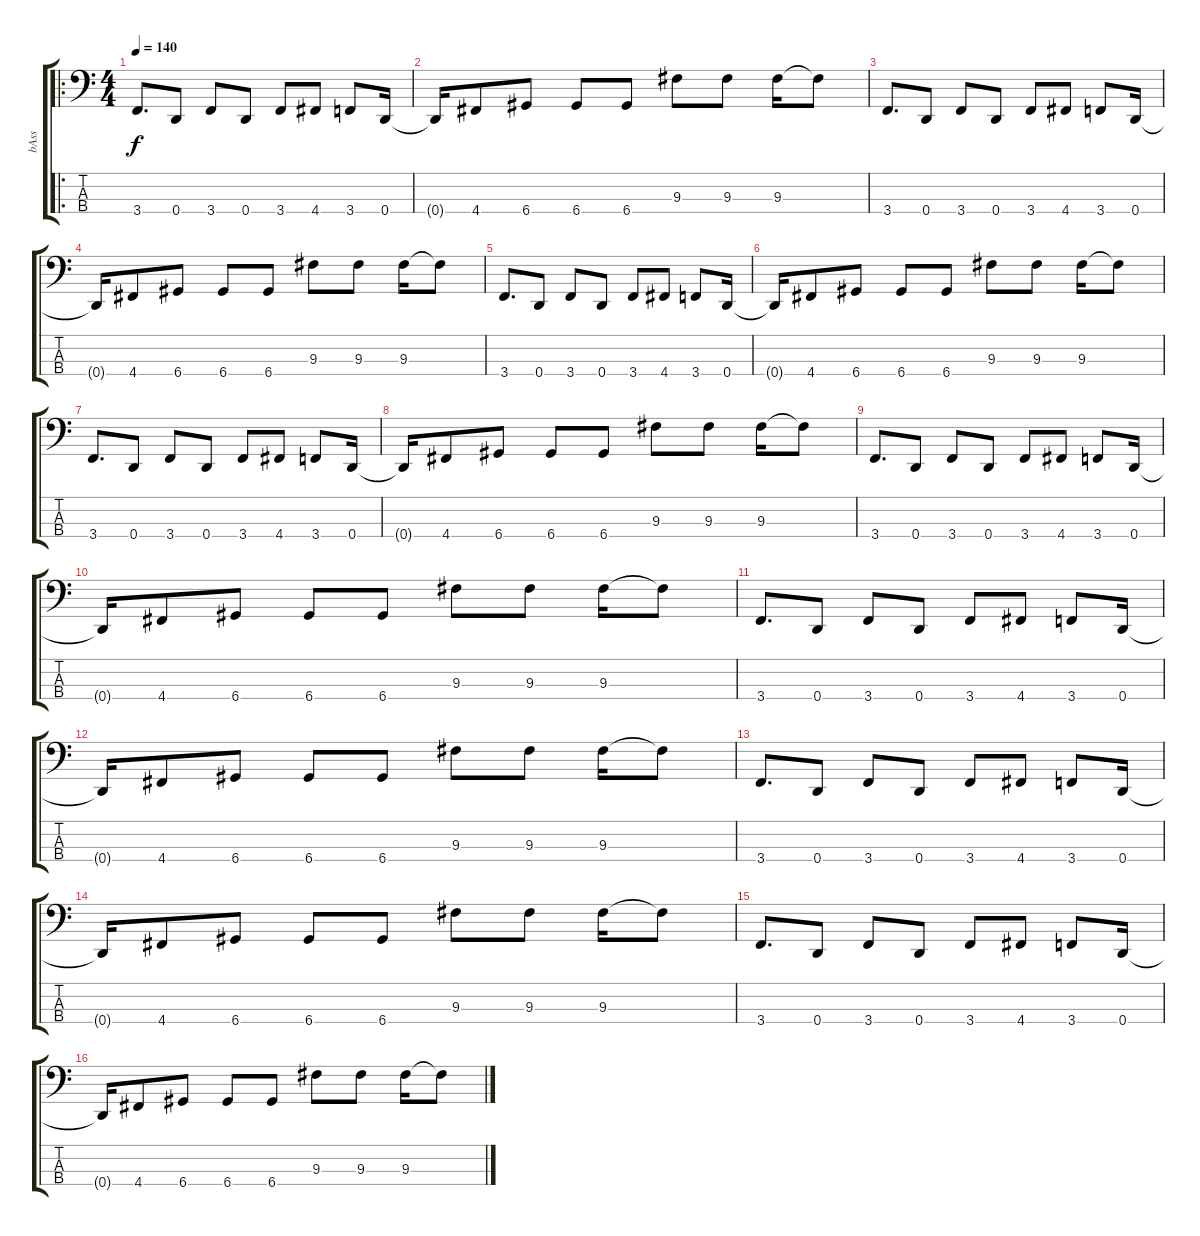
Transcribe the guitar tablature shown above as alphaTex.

\track ("bAss" "bAss") {instrument electricbasspick}
\staff {score tabs}
\tuning (G2 D2 A1 D1) {hide}
\ro
\ts (4 4)
\tempo 140
\clef f4
\ks c
3.4.8{d dy f} 0.4.8 3.4.8 0.4.8 3.4.8 4.4.8 3.4.8 0.4.16 |
0.4{t}.16 4.4.8 6.4.8 6.4.8 6.4.8 9.3.8 9.3.8 9.3.16 9.3{t}.8 |
3.4.8{d} 0.4.8 3.4.8 0.4.8 3.4.8 4.4.8 3.4.8 0.4.16 |
0.4{t}.16 4.4.8 6.4.8 6.4.8 6.4.8 9.3.8 9.3.8 9.3.16 9.3{t}.8 |
3.4.8{d} 0.4.8 3.4.8 0.4.8 3.4.8 4.4.8 3.4.8 0.4.16 |
0.4{t}.16 4.4.8 6.4.8 6.4.8 6.4.8 9.3.8 9.3.8 9.3.16 9.3{t}.8 |
3.4.8{d} 0.4.8 3.4.8 0.4.8 3.4.8 4.4.8 3.4.8 0.4.16 |
0.4{t}.16 4.4.8 6.4.8 6.4.8 6.4.8 9.3.8 9.3.8 9.3.16 9.3{t}.8 |
3.4.8{d} 0.4.8 3.4.8 0.4.8 3.4.8 4.4.8 3.4.8 0.4.16 |
0.4{t}.16 4.4.8 6.4.8 6.4.8 6.4.8 9.3.8 9.3.8 9.3.16 9.3{t}.8 |
3.4.8{d} 0.4.8 3.4.8 0.4.8 3.4.8 4.4.8 3.4.8 0.4.16 |
0.4{t}.16 4.4.8 6.4.8 6.4.8 6.4.8 9.3.8 9.3.8 9.3.16 9.3{t}.8 |
3.4.8{d} 0.4.8 3.4.8 0.4.8 3.4.8 4.4.8 3.4.8 0.4.16 |
0.4{t}.16 4.4.8 6.4.8 6.4.8 6.4.8 9.3.8 9.3.8 9.3.16 9.3{t}.8 |
3.4.8{d} 0.4.8 3.4.8 0.4.8 3.4.8 4.4.8 3.4.8 0.4.16 |
0.4{t}.16 4.4.8 6.4.8 6.4.8 6.4.8 9.3.8 9.3.8 9.3.16 9.3{t}.8
